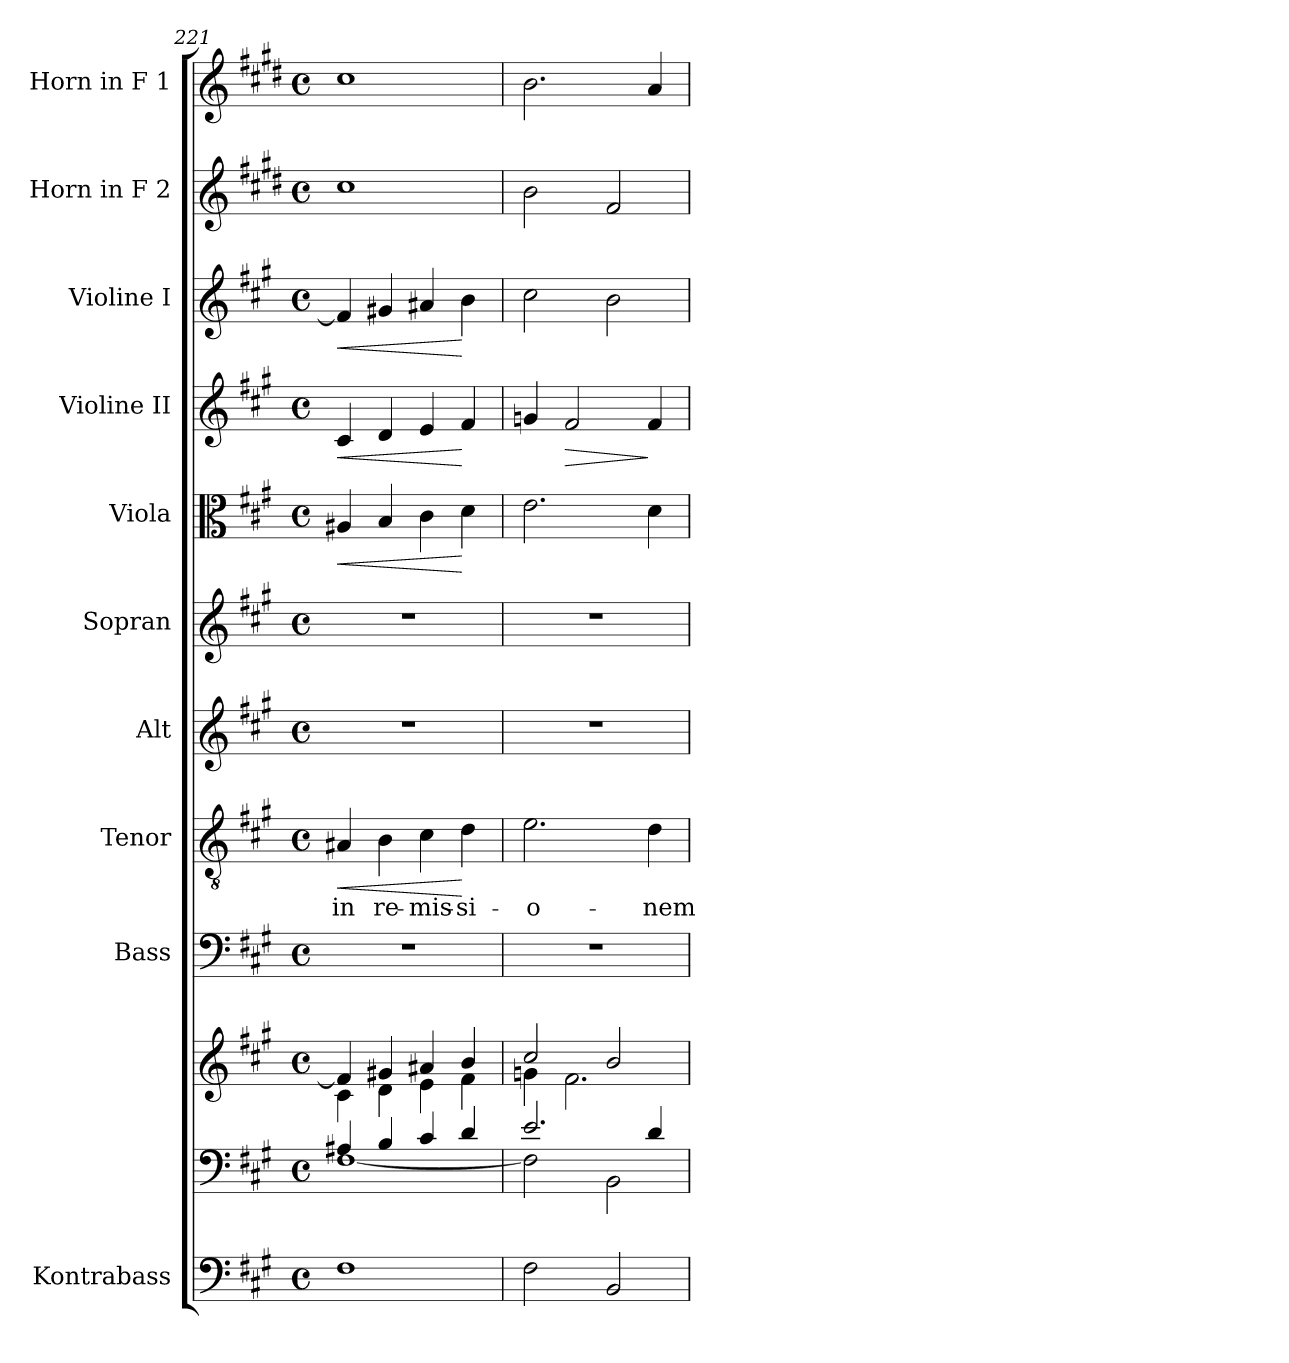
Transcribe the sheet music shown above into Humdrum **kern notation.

**kern	**kern	**kern	**kern	**kern	**text	**dynam	**kern	**kern	**kern	**dynam	**kern	**dynam	**kern	**dynam	**kern	**kern
*part11	*part10	*part10	*part9	*part8	*part8	*part8	*part7	*part6	*part5	*part5	*part4	*part4	*part3	*part3	*part2	*part1
*staff12	*staff11	*staff10	*staff9	*staff8	*staff8	*staff8	*staff7	*staff6	*staff5	*staff5	*staff4	*staff4	*staff3	*staff3	*staff2	*staff1
*I"Kontrabass	*	*	*I"Bass	*I"Tenor	*	*	*I"Alt	*I"Sopran	*I"Viola	*	*I"Violine II	*	*I"Violine I	*	*I"Horn in F 2	*I"Horn in F 1
*I'Kb.	*	*	*I'B.	*I'T.	*	*	*I'A.	*I'S.	*I'Vla.	*	*I'Vl. II	*	*I'Vl. I	*	*	*
*clefF4	*clefF4	*clefG2	*clefF4	*clefGv2	*	*	*clefG2	*clefG2	*clefC3	*	*clefG2	*	*clefG2	*	*clefG2	*clefG2
*ITrd7c12	*	*	*	*	*	*	*	*	*	*	*	*	*	*	*ITrd4c7	*ITrd4c7
*k[f#c#g#]	*k[f#c#g#]	*k[f#c#g#]	*k[f#c#g#]	*k[f#c#g#]	*	*	*k[f#c#g#]	*k[f#c#g#]	*k[f#c#g#]	*	*k[f#c#g#]	*	*k[f#c#g#]	*	*k[f#c#g#]	*k[f#c#g#]
*A:	*A:	*A:	*A:	*A:	*	*	*A:	*A:	*A:	*	*A:	*	*A:	*	*A:	*A:
*M4/4	*M4/4	*M4/4	*M4/4	*M4/4	*	*	*M4/4	*M4/4	*M4/4	*	*M4/4	*	*M4/4	*	*M4/4	*M4/4
*met(c)	*met(c)	*met(c)	*met(c)	*met(c)	*	*	*met(c)	*met(c)	*met(c)	*	*met(c)	*	*met(c)	*	*met(c)	*met(c)
=221	=221	=221	=221	=221	=221	=221	=221	=221	=221	=221	=221	=221	=221	=221	=221	=221
*	*^	*^	*	*	*	*	*	*	*	*	*	*	*	*	*	*
!	!	!	!	!	!	!	!LO:LY:b	!LO:HP:b	!	!	!	!LO:HP:b	!	!LO:HP:b	!	!LO:HP:b	!	!
1FF#	4A#X/	[<1F#	4f#/]	4c#\	1r	4A#X/	in	<	1r	1r	4A#X/	<	4c#/	<	4f#/]	<	1f#	1f#
!	!	!	!	!	!	!	!LO:LY:b	!	!	!	!	!	!	!	!	!	!	!
.	4B/	.	4g#X/	4d\	.	4B\	re-	.	.	.	4B/	.	4d/	.	4g#X/	.	.	.
!	!	!	!	!	!	!	!LO:LY:b	!	!	!	!	!	!	!	!	!	!	!
.	4c#/	.	4a#X/	4e\	.	4c#\	-mis-	.	.	.	4c#\	.	4e/	.	4a#X/	.	.	.
!	!	!	!	!	!	!	!LO:LY:b	!	!	!	!	!	!	!	!	!	!	!
.	4d/	.	4b/	4f#\	.	4d\	-si-	[	.	.	4d\	[	4f#/	[	4b\	[	.	.
=222	=222	=222	=222	=222	=222	=222	=222	=222	=222	=222	=222	=222	=222	=222	=222	=222	=222	=222
!	!	!	!	!	!	!	!LO:LY:b	!	!	!	!	!	!	!	!	!	!	!
2FF#\	2.e/	2F#\]	2cc#/	4gn\	1r	2.e\	-o-	.	1r	1r	2.e\	.	4g/	.	2cc#\	.	2e\	2.e\
!	!	!	!	!	!	!	!	!	!	!	!	!	!	!LO:HP:b	!	!	!	!
.	.	.	.	2.f#\	.	.	.	.	.	.	.	.	2f#/	>	.	.	.	.
2BBB/	.	2BB\	2b/	.	.	.	.	.	.	.	.	.	.	.	2b\	.	2B/	.
!	!	!	!	!	!	!	!LO:LY:b	!	!	!	!	!	!	!	!	!	!	!
.	4d/	.	.	.	.	4d\	-nem	.	.	.	4d\	.	4f#/	]	.	.	.	4d/
*	*v	*v	*	*	*	*	*	*	*	*	*	*	*	*	*	*	*	*
*	*	*v	*v	*	*	*	*	*	*	*	*	*	*	*	*	*	*
=	=	=	=	=	=	=	=	=	=	=	=	=	=	=	=	=
*-	*-	*-	*-	*-	*-	*-	*-	*-	*-	*-	*-	*-	*-	*-	*-	*-
